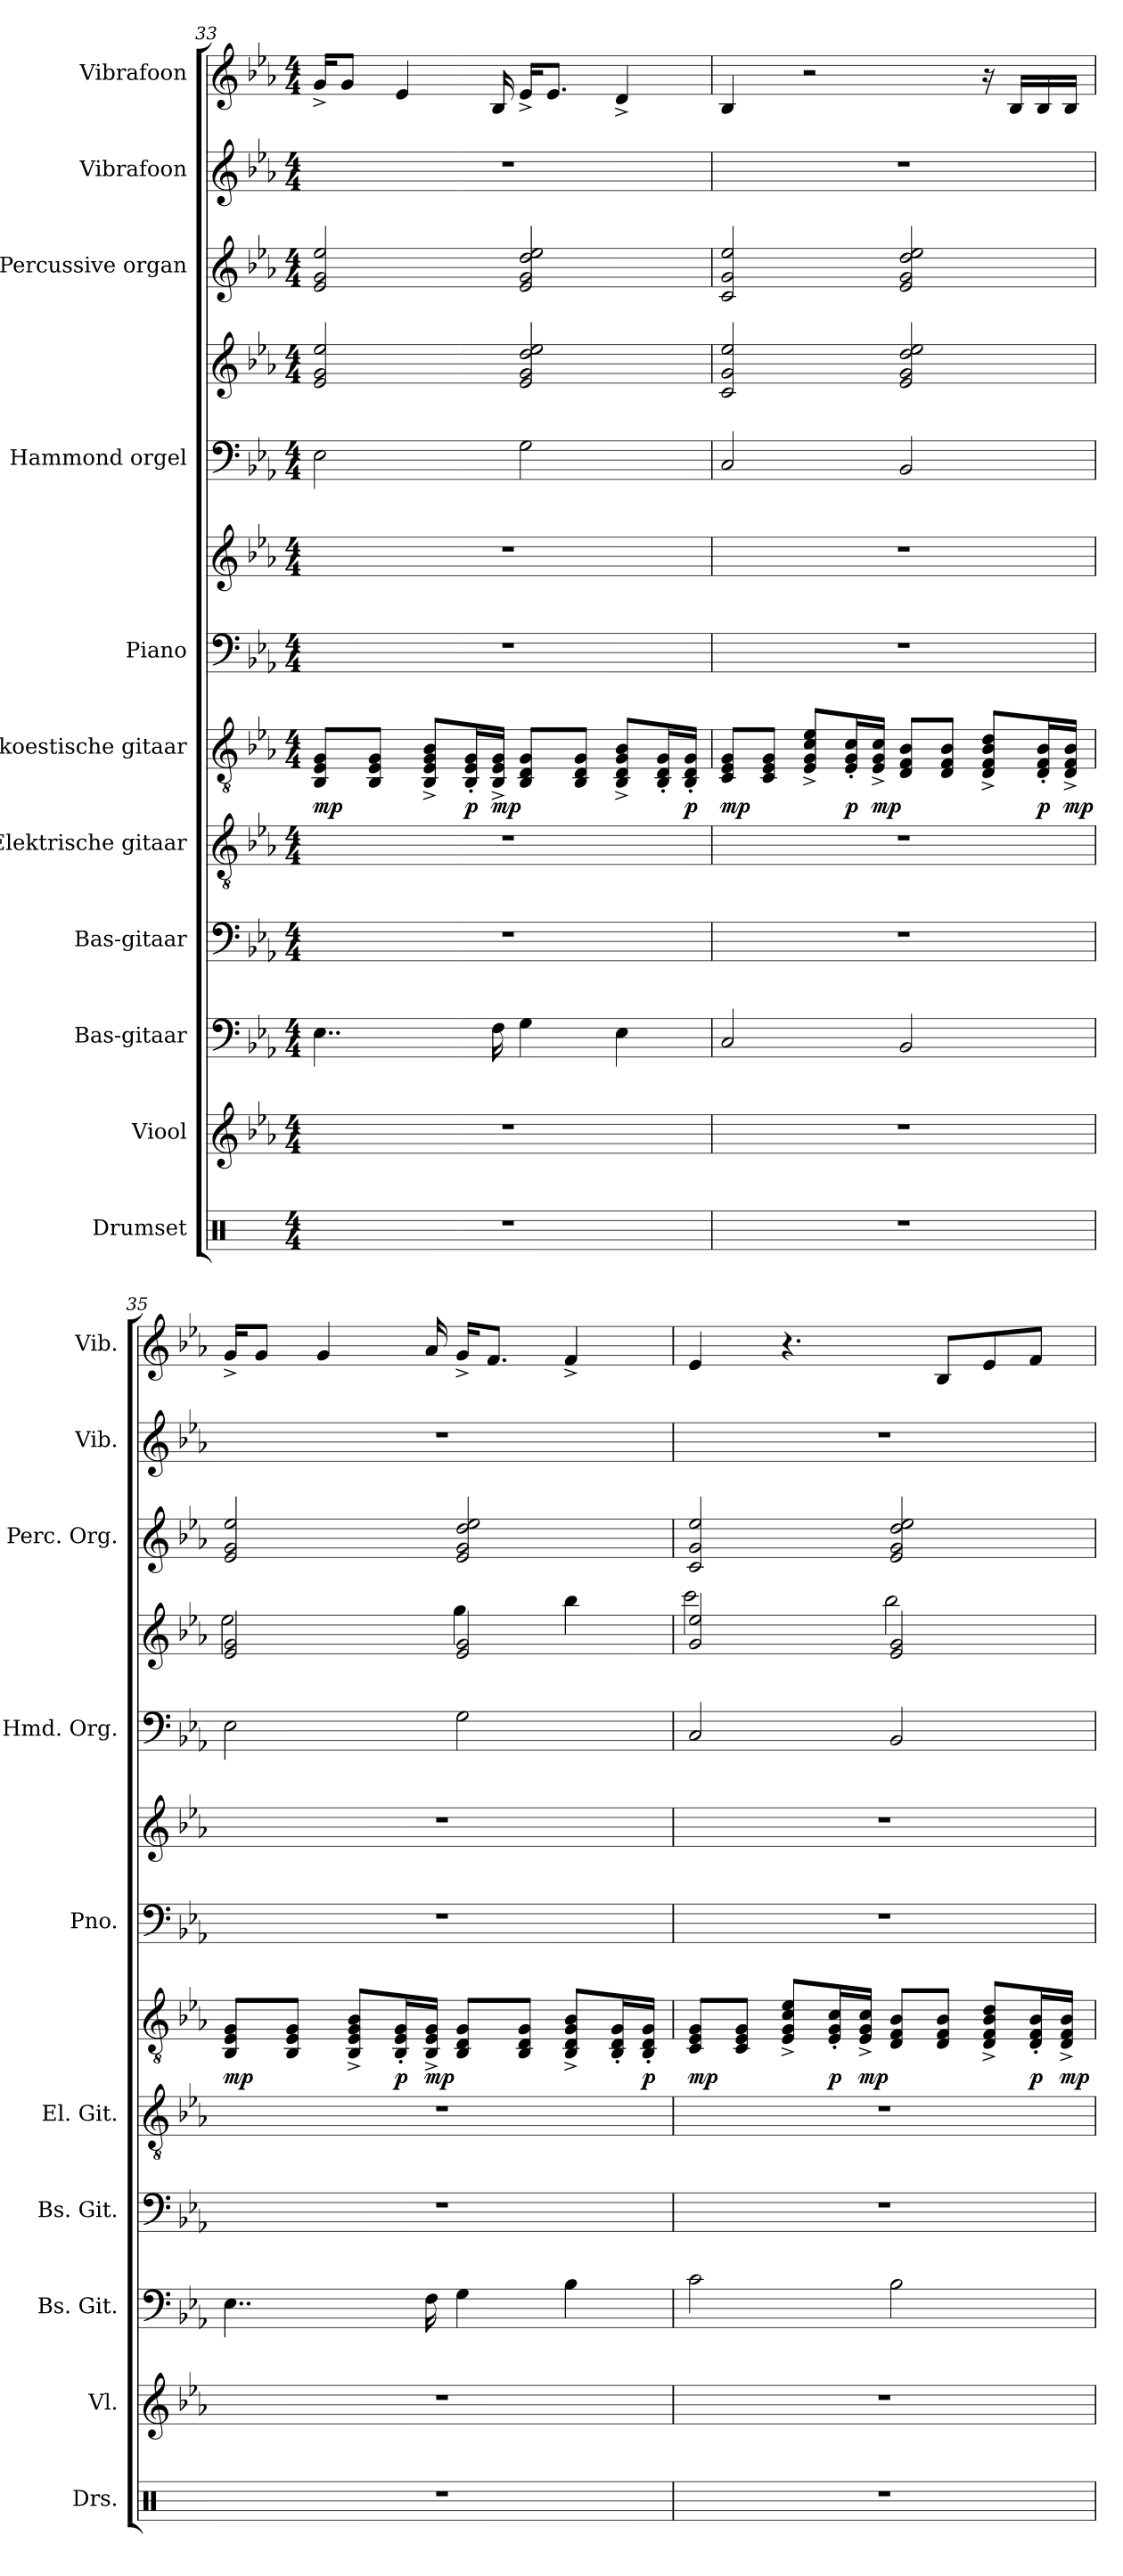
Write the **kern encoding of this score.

**kern	**kern	**kern	**kern	**kern	**kern	**dynam	**kern	**kern	**kern	**kern	**kern	**kern	**kern
*part11	*part10	*part9	*part8	*part7	*part6	*part6	*part5	*part5	*part4	*part4	*part3	*part2	*part1
*staff13	*staff12	*staff11	*staff10	*staff9	*staff8	*staff8	*staff7	*staff6	*staff5	*staff4	*staff3	*staff2	*staff1
*I"Drumset	*I"Viool	*I"Bas-gitaar	*I"Bas-gitaar	*I"Elektrische gitaar	*I"Akoestische gitaar	*	*I"Piano	*	*I"Hammond orgel	*	*I"Percussive organ	*I"Vibrafoon	*I"Vibrafoon
*I'Drs.	*I'Vl.	*I'Bs. Git.	*I'Bs. Git.	*I'El. Git.	*	*	*I'Pno.	*	*I'Hmd. Org.	*	*I'Perc. Org.	*I'Vib.	*I'Vib.
*clefX	*clefG2	*clefF4	*clefF4	*clefGv2	*clefGv2	*	*clefF4	*clefG2	*clefF4	*clefG2	*clefG2	*clefG2	*clefG2
*	*	*ITrd7c12	*ITrd7c12	*	*	*	*	*	*	*	*	*	*
*k[]	*k[b-e-a-]	*k[b-e-a-]	*k[b-e-a-]	*k[b-e-a-]	*k[b-e-a-]	*	*k[b-e-a-]	*k[b-e-a-]	*k[b-e-a-]	*k[b-e-a-]	*k[b-e-a-]	*k[b-e-a-]	*k[b-e-a-]
*M4/4	*M4/4	*M4/4	*M4/4	*M4/4	*M4/4	*	*M4/4	*M4/4	*M4/4	*M4/4	*M4/4	*M4/4	*M4/4
=33	=33	=33	=33	=33	=33	=33	=33	=33	=33	=33	=33	=33	=33
!	!	!	!	!	!	!LO:DY:b	!	!	!	!	!	!	!
1r	1r	4..EE-\	1r	1r	8BB-/ 8E-/ 8G/L	mp	1r	1r	2E-\	2e-/ 2g/ 2ee-/	2e-/ 2g/ 2ee-/	1r	16g^/KL
.	.	.	.	.	.	.	.	.	.	.	.	.	8g/J
.	.	.	.	.	8BB-/ 8E-/ 8G/J	.	.	.	.	.	.	.	.
.	.	.	.	.	.	.	.	.	.	.	.	.	4e-/
.	.	.	.	.	8BB-/^ 8E-/^ 8G/^ 8B-/^L	.	.	.	.	.	.	.	.
!	!	!	!	!	!	!LO:DY:b	!	!	!	!	!	!	!
.	.	.	.	.	16BB-/' 16E-/' 16G/'L	p	.	.	.	.	.	.	.
!	!	!	!	!	!	!LO:DY:b	!	!	!	!	!	!	!
.	.	16FF\	.	.	16BB-/^ 16E-/^ 16G/^JJ	mp	.	.	.	.	.	.	16B-/
.	.	4GG\	.	.	8BB-/ 8D/ 8G/L	.	.	.	2G\	2e-/ 2g/ 2dd/ 2ee-/	2e-/ 2g/ 2dd/ 2ee-/	.	16e-^/KL
.	.	.	.	.	.	.	.	.	.	.	.	.	8.e-/J
.	.	.	.	.	8BB-/ 8D/ 8G/J	.	.	.	.	.	.	.	.
.	.	4EE-\	.	.	8BB-/^ 8D/^ 8G/^ 8B-/^L	.	.	.	.	.	.	.	4d^/
.	.	.	.	.	16BB-/' 16D/' 16G/'L	.	.	.	.	.	.	.	.
!	!	!	!	!	!	!LO:DY:b	!	!	!	!	!	!	!
.	.	.	.	.	16BB-/' 16D/' 16G/'JJ	p	.	.	.	.	.	.	.
!!LO:PB:g=z
=34	=34	=34	=34	=34	=34	=34	=34	=34	=34	=34	=34	=34	=34
!	!	!	!	!	!	!LO:DY:b	!	!	!	!	!	!	!
1r	1r	2CC/	1r	1r	8C/ 8E-/ 8G/L	mp	1r	1r	2C/	2c/ 2g/ 2ee-/	2c/ 2g/ 2ee-/	1r	4B-/
.	.	.	.	.	8C/ 8E-/ 8G/J	.	.	.	.	.	.	.	.
.	.	.	.	.	8E-/^ 8G/^ 8c/^ 8e-/^L	.	.	.	.	.	.	.	2r
!	!	!	!	!	!	!LO:DY:b	!	!	!	!	!	!	!
.	.	.	.	.	16E-/' 16G/' 16c/'L	p	.	.	.	.	.	.	.
!	!	!	!	!	!	!LO:DY:b	!	!	!	!	!	!	!
.	.	.	.	.	16E-/^ 16G/^ 16c/^JJ	mp	.	.	.	.	.	.	.
.	.	2BBB-/	.	.	8D/ 8F/ 8B-/L	.	.	.	2BB-/	2e-/ 2g/ 2dd/ 2ee-/	2e-/ 2g/ 2dd/ 2ee-/	.	.
.	.	.	.	.	8D/ 8F/ 8B-/J	.	.	.	.	.	.	.	.
.	.	.	.	.	8D/^ 8F/^ 8B-/^ 8d/^L	.	.	.	.	.	.	.	16r
.	.	.	.	.	.	.	.	.	.	.	.	.	16B-/LL
!	!	!	!	!	!	!LO:DY:b	!	!	!	!	!	!	!
.	.	.	.	.	16D/' 16F/' 16B-/'L	p	.	.	.	.	.	.	16B-/
!	!	!	!	!	!	!LO:DY:b	!	!	!	!	!	!	!
.	.	.	.	.	16D/^ 16F/^ 16B-/^JJ	mp	.	.	.	.	.	.	16B-/JJ
=35	=35	=35	=35	=35	=35	=35	=35	=35	=35	=35	=35	=35	=35
*	*	*	*	*	*	*	*	*	*	*^	*	*	*
!	!	!	!	!	!	!LO:DY:b	!	!	!	!	!	!	!	!
1r	1r	4..EE-\	1r	1r	8BB-/ 8E-/ 8G/L	mp	1r	1r	2E-\	2e-/ 2g/	2ee-\	2e-/ 2g/ 2ee-/	1r	16g^/KL
.	.	.	.	.	.	.	.	.	.	.	.	.	.	8g/J
.	.	.	.	.	8BB-/ 8E-/ 8G/J	.	.	.	.	.	.	.	.	.
.	.	.	.	.	.	.	.	.	.	.	.	.	.	4g/
.	.	.	.	.	8BB-/^ 8E-/^ 8G/^ 8B-/^L	.	.	.	.	.	.	.	.	.
!	!	!	!	!	!	!LO:DY:b	!	!	!	!	!	!	!	!
.	.	.	.	.	16BB-/' 16E-/' 16G/'L	p	.	.	.	.	.	.	.	.
!	!	!	!	!	!	!LO:DY:b	!	!	!	!	!	!	!	!
.	.	16FF\	.	.	16BB-/^ 16E-/^ 16G/^JJ	mp	.	.	.	.	.	.	.	16a-/
.	.	4GG\	.	.	8BB-/ 8D/ 8G/L	.	.	.	2G\	2e-/ 2g/	4gg\	2e-/ 2g/ 2dd/ 2ee-/	.	16g^/KL
.	.	.	.	.	.	.	.	.	.	.	.	.	.	8.f/J
.	.	.	.	.	8BB-/ 8D/ 8G/J	.	.	.	.	.	.	.	.	.
.	.	4BB-\	.	.	8BB-/^ 8D/^ 8G/^ 8B-/^L	.	.	.	.	.	4bb-\	.	.	4f^/
.	.	.	.	.	16BB-/' 16D/' 16G/'L	.	.	.	.	.	.	.	.	.
!	!	!	!	!	!	!LO:DY:b	!	!	!	!	!	!	!	!
.	.	.	.	.	16BB-/' 16D/' 16G/'JJ	p	.	.	.	.	.	.	.	.
=36	=36	=36	=36	=36	=36	=36	=36	=36	=36	=36	=36	=36	=36	=36
!	!	!	!	!	!	!LO:DY:b	!	!	!	!	!	!	!	!
1r	1r	2C\	1r	1r	8C/ 8E-/ 8G/L	mp	1r	1r	2C/	2g/ 2ee-/	2ccc\	2c/ 2g/ 2ee-/	1r	4e-/
.	.	.	.	.	8C/ 8E-/ 8G/J	.	.	.	.	.	.	.	.	.
.	.	.	.	.	8E-/^ 8G/^ 8c/^ 8e-/^L	.	.	.	.	.	.	.	.	4.r
!	!	!	!	!	!	!LO:DY:b	!	!	!	!	!	!	!	!
.	.	.	.	.	16E-/' 16G/' 16c/'L	p	.	.	.	.	.	.	.	.
!	!	!	!	!	!	!LO:DY:b	!	!	!	!	!	!	!	!
.	.	.	.	.	16E-/^ 16G/^ 16c/^JJ	mp	.	.	.	.	.	.	.	.
.	.	2BB-\	.	.	8D/ 8F/ 8B-/L	.	.	.	2BB-/	2e-/ 2g/	2bb-\	2e-/ 2g/ 2dd/ 2ee-/	.	.
.	.	.	.	.	8D/ 8F/ 8B-/J	.	.	.	.	.	.	.	.	8B-/L
.	.	.	.	.	8D/^ 8F/^ 8B-/^ 8d/^L	.	.	.	.	.	.	.	.	8e-/
!	!	!	!	!	!	!LO:DY:b	!	!	!	!	!	!	!	!
.	.	.	.	.	16D/' 16F/' 16B-/'L	p	.	.	.	.	.	.	.	8f/J
!	!	!	!	!	!	!LO:DY:b	!	!	!	!	!	!	!	!
.	.	.	.	.	16D/^ 16F/^ 16B-/^JJ	mp	.	.	.	.	.	.	.	.
*	*	*	*	*	*	*	*	*	*	*v	*v	*	*	*
=	=	=	=	=	=	=	=	=	=	=	=	=	=
*-	*-	*-	*-	*-	*-	*-	*-	*-	*-	*-	*-	*-	*-
